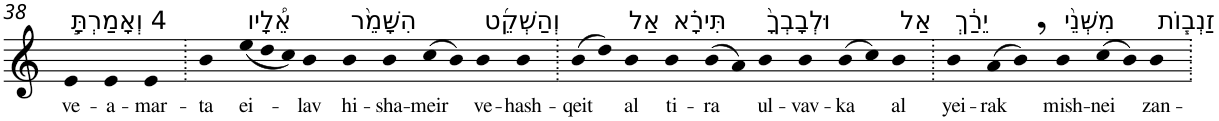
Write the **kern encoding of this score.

**kern	**text
*part1	*part1
*staff1	*staff1
*I"Piano	*
*I'Pno	*
!!LO:PB:g=z
*clefG2	*
*k[]	*
=38	=38
!LO:TX:a:t=4 וְאָמַרְתָּ֣	!
!	!LO:LY:b
4e	ve-
!	!LO:LY:b
4e	-a-
!	!LO:LY:b
4e	-mar-
=39.	=39.
!	!LO:LY:b
4b	-ta
!LO:TX:a:t=אֵ֠לָיו	!
!	!LO:LY:b
(<12ee	ei-
12dd	.
12cc)	.
!	!LO:LY:b
4b	-lav
!LO:TX:a:t=הִשָּׁמֵ֨ר	!
!	!LO:LY:b
4b	hi-
!	!LO:LY:b
4b	-sha-
!	!LO:LY:b
(8cc	-meir
8b)	.
!LO:TX:a:t=וְהַשְׁקֵ֜ט	!
!	!LO:LY:b
4b	ve-
!	!LO:LY:b
4b	-hash-
=40.	=40.
!	!LO:LY:b
(8b	-qeit
8dd)	.
!LO:TX:a:t=אַל	!
!	!LO:LY:b
4b	al
!LO:TX:a:t=תִּירָ֗א	!
!	!LO:LY:b
4b	ti-
!	!LO:LY:b
(8b	-ra
8a)	.
!LO:TX:a:t=וּלְבָבְךָ֙	!
!	!LO:LY:b
4b	ul-
!	!LO:LY:b
4b	-vav-
!	!LO:LY:b
(8b	-ka
8cc)	.
!LO:TX:a:t=אַל	!
!	!LO:LY:b
4b	al
=41.	=41.
!LO:TX:a:t=יֵרַ֔ךְ	!
!	!LO:LY:b
4b	yei-
!	!LO:LY:b
(8a	-rak
8b,)	.
!LO:TX:a:t=מִשְּׁנֵ֨י	!
!	!LO:LY:b
4b	mish-
!	!LO:LY:b
(8cc	-nei
8b)	.
!LO:TX:a:t=זַנְב֧וֹת	!
!	!LO:LY:b
4b	zan-
=.	=.
*-	*-
